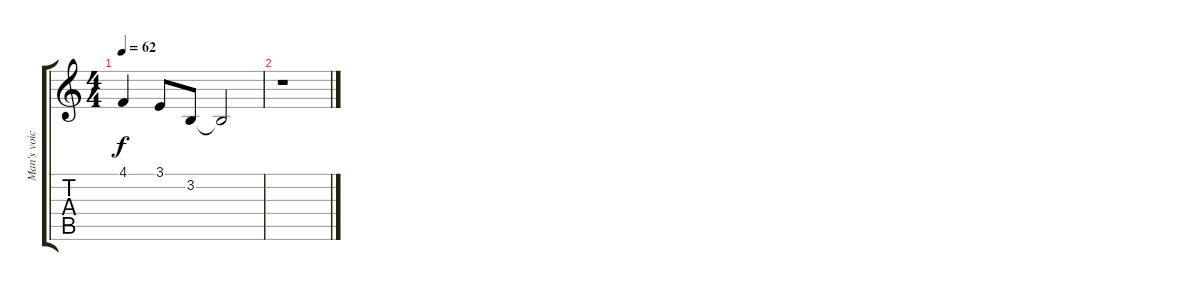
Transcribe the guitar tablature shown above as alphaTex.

\track ("Man's voice" "Man's voic") {instrument choiraahs}
\staff {score tabs}
\tuning (Db4 Ab3 E3 B2 Gb2 Db2) {hide}
\ts (4 4)
\tempo 62
\clef g2
\ks c
4.1.4{dy f} 3.1.8 3.2.8 3.2{t}.2 |
r.1
